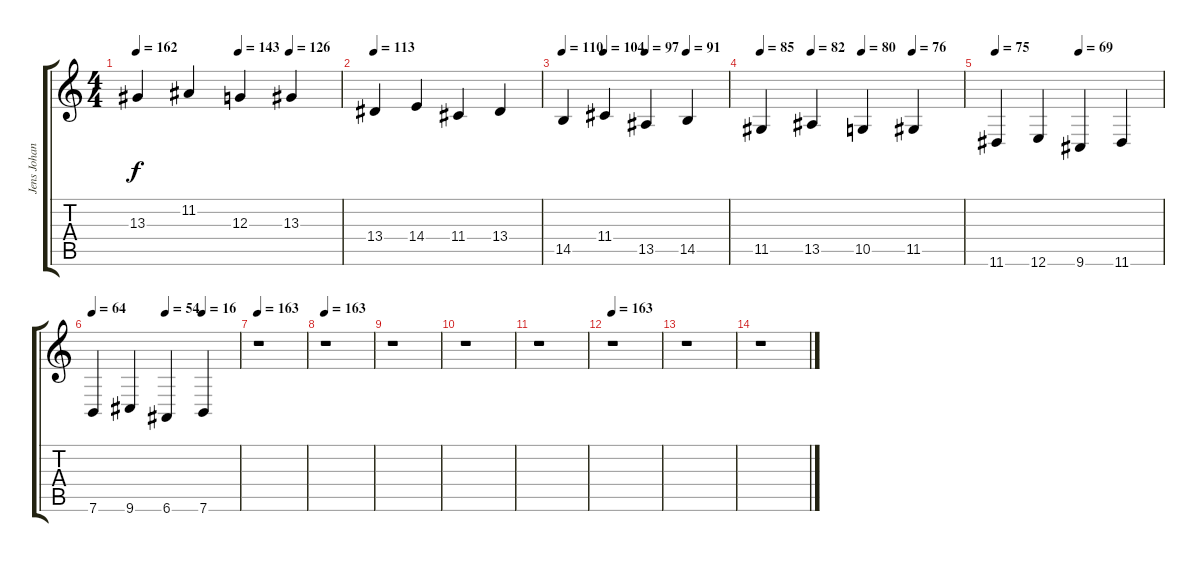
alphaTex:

\track ("Jens Johansson" "Jens Johan") {instrument harpsichord}
\staff {score tabs}
\tuning (E4 B3 G3 D3 A2 E2) {hide}
\ts (4 4)
\tempo 162
\tempo (143 0.5)
\tempo (126 0.75)
\clef g2
\ks c
13.3.4{dy f} 11.2.4 12.3.4 13.3.4 |
\tempo 113
13.4.4 14.4.4 11.4.4 13.4.4 |
\tempo 110
\tempo (104 0.25)
\tempo (97 0.5)
\tempo (91 0.75)
14.5.4 11.4.4 13.5.4 14.5.4 |
\tempo 85
\tempo (82 0.25)
\tempo (80 0.5)
\tempo (76 0.75)
11.5.4 13.5.4 10.5.4 11.5.4 |
\tempo 75
\tempo (69 0.5)
11.6.4 12.6.4 9.6.4 11.6.4 |
\tempo 64
\tempo (54 0.5)
\tempo (16 0.75)
7.6.4 9.6.4 6.6.4 7.6.4 |
\tempo 163
r.1 |
\tempo 163
r.1 |
r.1 |
r.1 |
r.1 |
\tempo 163
r.1 |
r.1 |
r.1
